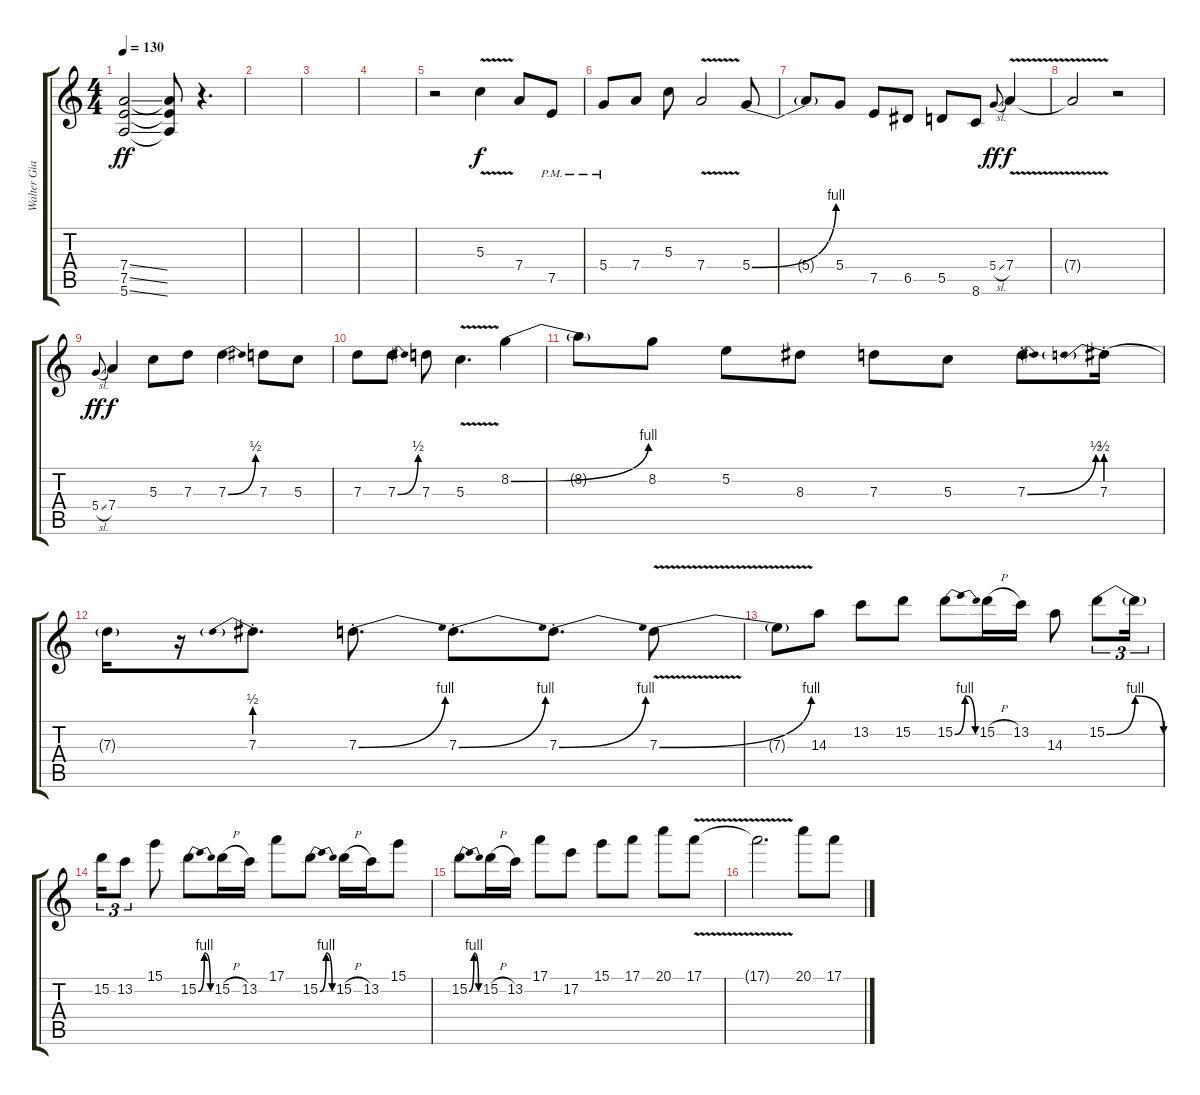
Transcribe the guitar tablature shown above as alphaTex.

\track ("Walter Giardino" "Walter Gia") {instrument distortionguitar}
\staff {score tabs}
\tuning (E4 B3 G3 D3 A2 E2) {hide}
\ts (4 4)
\tempo 130
\clef g2
\ks c
(7.4{ss} 7.5{ss} 5.6{ss}).2{dy ff} (7.4{t} 7.5{t} 5.6{t}).8 r.4{d} |
|
|
|
r.2 5.3{v}.4{dy f} 7.4.8 7.5{pm}.8 |
5.4{pm}.8 7.4.8 5.3.8 7.4{v}.2 5.4{be (bend 0 0 60 4)}.8 |
5.4{t}.8 5.4.8 7.5.8 6.5.8 5.5.8 8.6.8 5.4{sl}.8{gr onbeat dy ff} 7.4{v}.4{dy f} |
7.4{t}.2 r.2 |
5.4{sl}.8{gr onbeat dy ff} 7.4.4{dy f} 5.3.8 7.3.8 7.3{be (bend 0 0 60 2)}.4 7.3.8 5.3.8 |
7.3.8 7.3{be (bend 0 0 60 2)}.8 7.3.8 5.3{v}.4{d} 8.2{be (bend 0 0 60 4)}.4 |
8.2{t}.8 8.2.8 5.2.8 8.3.8 7.3.8 5.3.8 7.3{be (bend 0 0 60 2) st}.8{d} 7.3{be (prebend 0 2 60 2) st}.16 |
7.3{t}.16 r.16 7.3{be (prebend 0 2 60 2) st}.8{d} 7.3{be (bend 0 0 60 4) st}.8{d} 7.3{be (bend 0 0 60 4) st}.8{d} 7.3{be (bend 0 0 60 4) st}.8{d} 7.3{be (bend 0 0 60 4) v}.8 |
7.3{t}.8 14.3.8 13.2.8 15.2.8 15.2{be (bendrelease 0 0 15 4 46 4 60 0)}.8 15.2{h}.16 13.2.16 14.3.8 15.2{be (bendrelease 0 0 15 4 46 4 60 0)}.8{tu (3 2)} 15.2{t}.16{tu (3 2)} |
15.2.16{tu (3 2)} 13.2.8{tu (3 2)} 15.1.8 15.2{be (bendrelease 0 0 15 4 46 4 60 0)}.8 15.2{h}.16 13.2.16 17.1.8 15.2{be (bendrelease 0 0 15 4 46 4 60 0)}.8 15.2{h}.16 13.2.16 15.1.8 |
15.2{be (bendrelease 0 0 15 4 46 4 60 0)}.8 15.2{h}.16 13.2.16 17.1.8 17.2.8 15.1.8 17.1.8 20.1.8 17.1{v}.8 |
17.1{t}.2{d} 20.1.8 17.1.8
